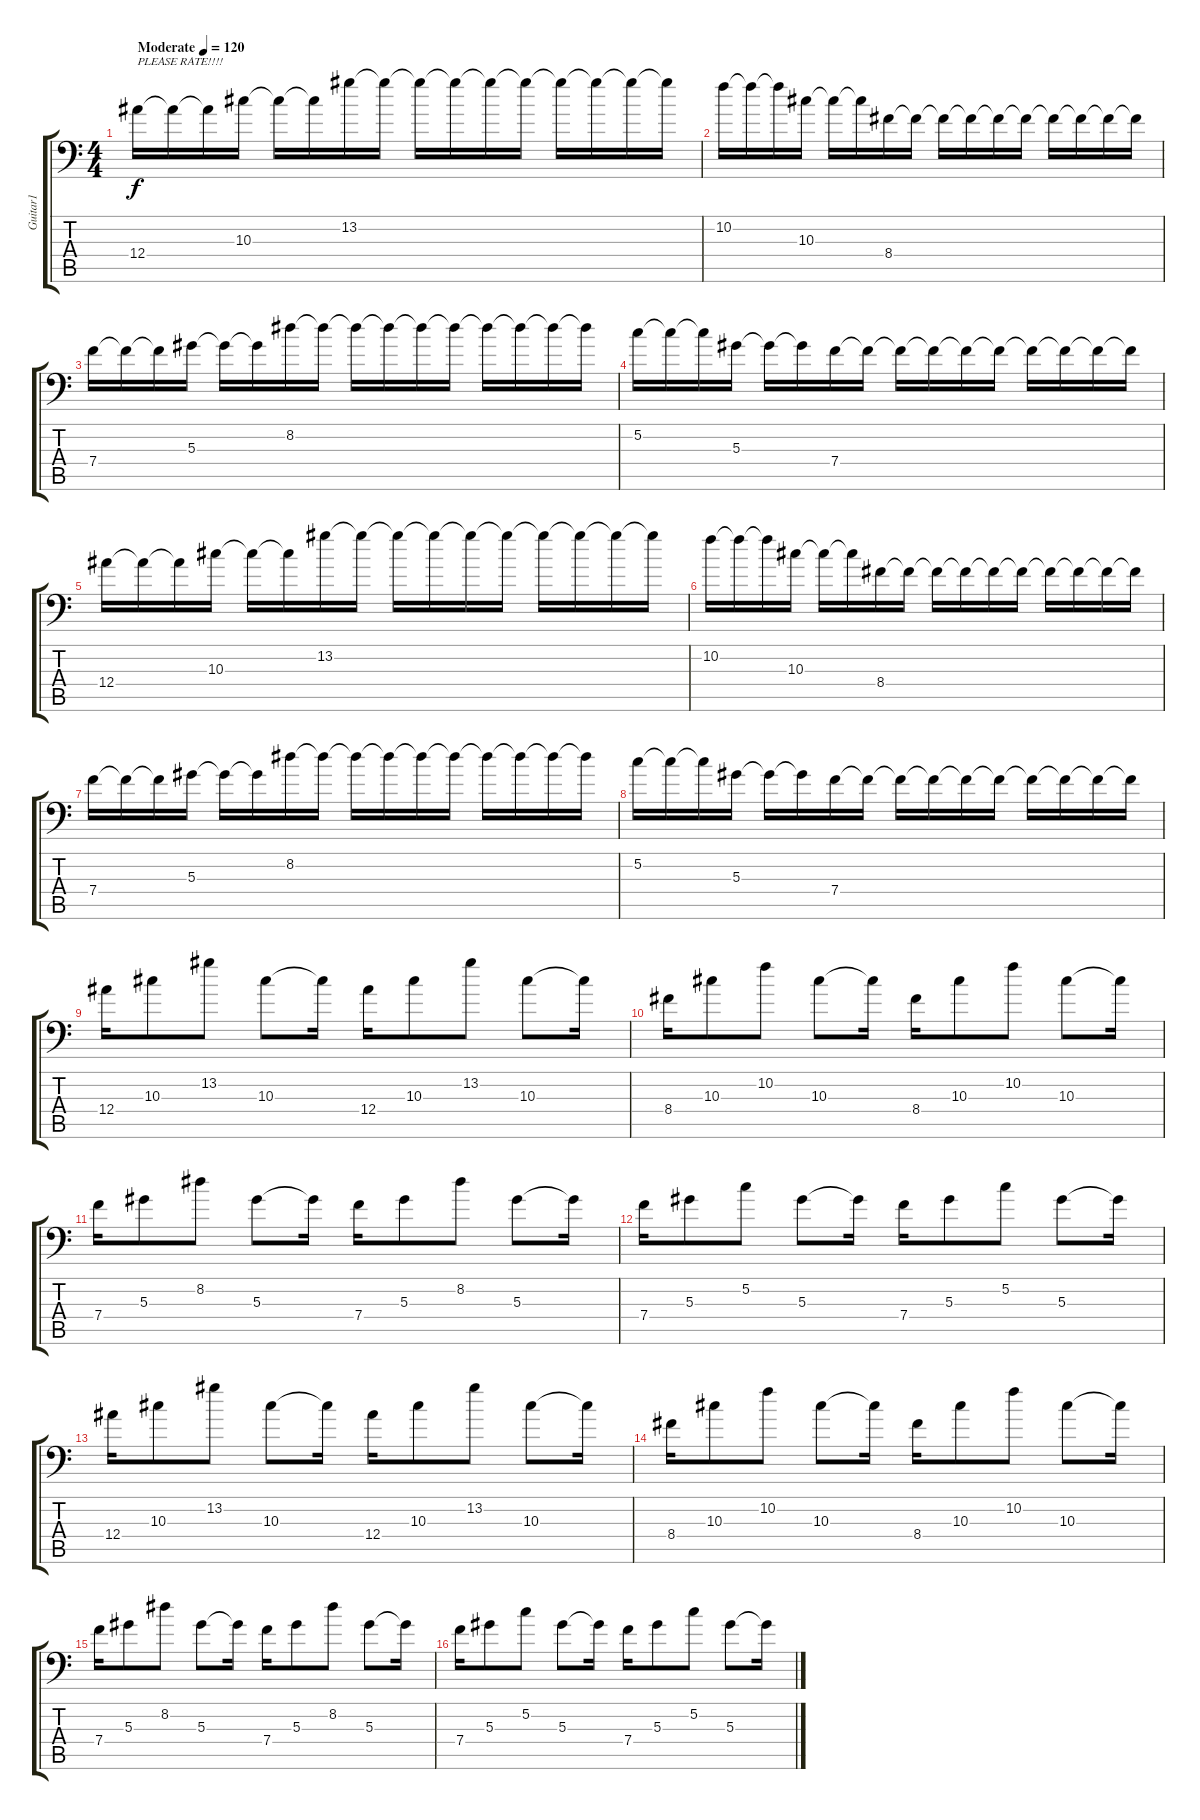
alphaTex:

\track ("Guitar1" "Guitar1") {instrument distortionguitar}
\staff {score tabs}
\tuning (C4 G3 Eb3 Bb2 F2 Bb1) {hide}
\ts (4 4)
\tempo (120 "Moderate")
\clef f4
\ks c
12.4.16{txt "PLEASE RATE!!!!" dy f instrument distortionguitar} 12.4{t}.16 12.4{t}.16 10.3.16 10.3{t}.16 10.3{t}.16 13.2.16 13.2{t}.16 13.2{t}.16 13.2{t}.16 13.2{t}.16 13.2{t}.16 13.2{t}.16 13.2{t}.16 13.2{t}.16 13.2{t}.16 |
10.2.16 10.2{t}.16 10.2{t}.16 10.3.16 10.3{t}.16 10.3{t}.16 8.4.16 8.4{t}.16 8.4{t}.16 8.4{t}.16 8.4{t}.16 8.4{t}.16 8.4{t}.16 8.4{t}.16 8.4{t}.16 8.4{t}.16 |
7.4.16 7.4{t}.16 7.4{t}.16 5.3.16 5.3{t}.16 5.3{t}.16 8.2.16 8.2{t}.16 8.2{t}.16 8.2{t}.16 8.2{t}.16 8.2{t}.16 8.2{t}.16 8.2{t}.16 8.2{t}.16 8.2{t}.16 |
5.2.16 5.2{t}.16 5.2{t}.16 5.3.16 5.3{t}.16 5.3{t}.16 7.4.16 7.4{t}.16 7.4{t}.16 7.4{t}.16 7.4{t}.16 7.4{t}.16 7.4{t}.16 7.4{t}.16 7.4{t}.16 7.4{t}.16 |
12.4.16 12.4{t}.16 12.4{t}.16 10.3.16 10.3{t}.16 10.3{t}.16 13.2.16 13.2{t}.16 13.2{t}.16 13.2{t}.16 13.2{t}.16 13.2{t}.16 13.2{t}.16 13.2{t}.16 13.2{t}.16 13.2{t}.16 |
10.2.16 10.2{t}.16 10.2{t}.16 10.3.16 10.3{t}.16 10.3{t}.16 8.4.16 8.4{t}.16 8.4{t}.16 8.4{t}.16 8.4{t}.16 8.4{t}.16 8.4{t}.16 8.4{t}.16 8.4{t}.16 8.4{t}.16 |
7.4.16 7.4{t}.16 7.4{t}.16 5.3.16 5.3{t}.16 5.3{t}.16 8.2.16 8.2{t}.16 8.2{t}.16 8.2{t}.16 8.2{t}.16 8.2{t}.16 8.2{t}.16 8.2{t}.16 8.2{t}.16 8.2{t}.16 |
5.2.16 5.2{t}.16 5.2{t}.16 5.3.16 5.3{t}.16 5.3{t}.16 7.4.16 7.4{t}.16 7.4{t}.16 7.4{t}.16 7.4{t}.16 7.4{t}.16 7.4{t}.16 7.4{t}.16 7.4{t}.16 7.4{t}.16 |
12.4.16 10.3.8 13.2.8 10.3.8 10.3{t}.16 12.4.16 10.3.8 13.2.8 10.3.8 10.3{t}.16 |
8.4.16 10.3.8 10.2.8 10.3.8 10.3{t}.16 8.4.16 10.3.8 10.2.8 10.3.8 10.3{t}.16 |
7.4.16 5.3.8 8.2.8 5.3.8 5.3{t}.16 7.4.16 5.3.8 8.2.8 5.3.8 5.3{t}.16 |
7.4.16 5.3.8 5.2.8 5.3.8 5.3{t}.16 7.4.16 5.3.8 5.2.8 5.3.8 5.3{t}.16 |
12.4.16 10.3.8 13.2.8 10.3.8 10.3{t}.16 12.4.16 10.3.8 13.2.8 10.3.8 10.3{t}.16 |
8.4.16 10.3.8 10.2.8 10.3.8 10.3{t}.16 8.4.16 10.3.8 10.2.8 10.3.8 10.3{t}.16 |
7.4.16 5.3.8 8.2.8 5.3.8 5.3{t}.16 7.4.16 5.3.8 8.2.8 5.3.8 5.3{t}.16 |
7.4.16 5.3.8 5.2.8 5.3.8 5.3{t}.16 7.4.16 5.3.8 5.2.8 5.3.8 5.3{t}.16
